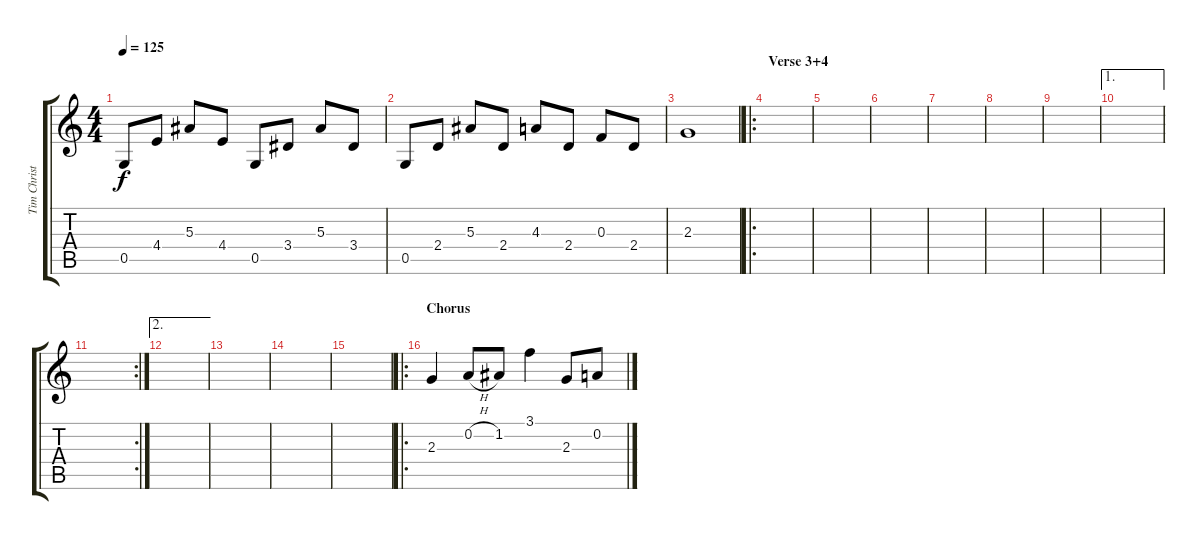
\track ("Tim Christensen (Guitar 2)" "Tim Christ") {instrument overdrivenguitar}
\staff {score tabs}
\tuning (D4 A3 F3 C3 G2 D2) {hide}
\ts (4 4)
\tempo 125
\clef g2
\ks c
0.5.8{dy f} 4.4.8 5.3.8 4.4.8 0.5.8 3.4.8 5.3.8 3.4.8 |
0.5.8 2.4.8 5.3.8 2.4.8 4.3.8 2.4.8 0.3.8 2.4.8 |
2.3.1 |
\ro
\section ("" "Verse 3+4")
|
|
|
|
|
|
\ae 1
|
\rc 2
|
\ae 2
|
|
|
|
\ro
\section ("" "Chorus")
2.3.4 0.2{h}.8 1.2.8 3.1.4 2.3.8 0.2{h}.8
